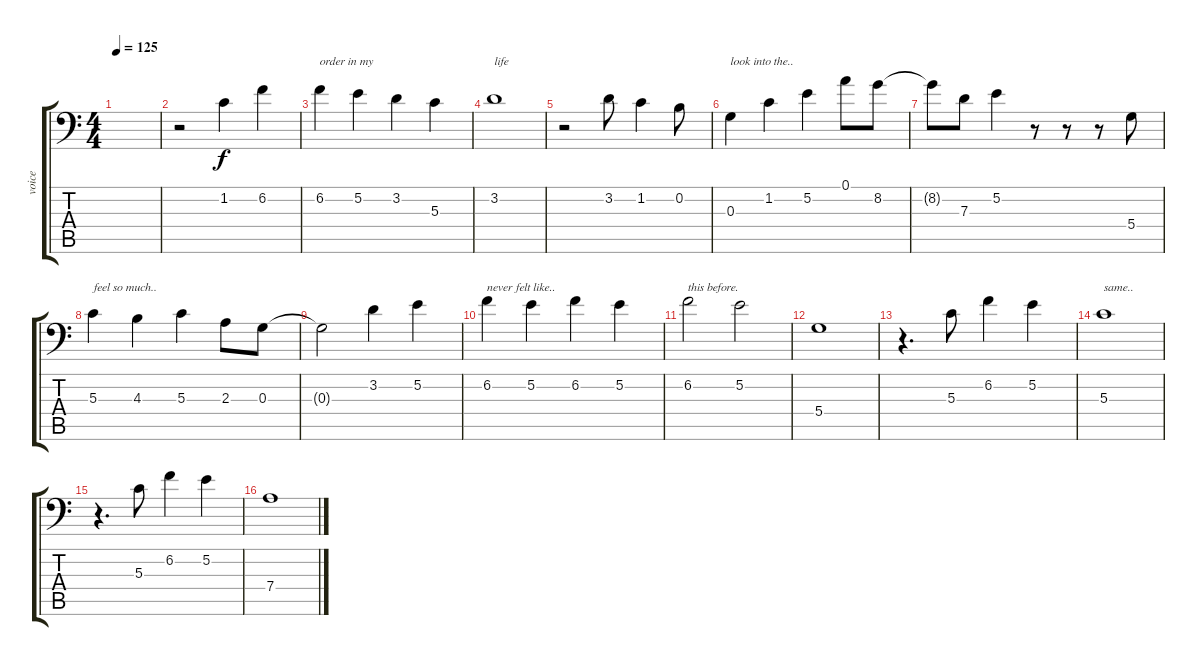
\track ("voice" "voice") {instrument lead3calliope}
\staff {score tabs}
\tuning (A4 B3 G3 D3 A2 E1) {hide}
\ts (4 4)
\tempo 125
\clef f4
\ks c
|
r.2 1.2.4 6.2.4 |
6.2.4{txt "order in my"} 5.2.4 3.2.4 5.3.4 |
3.2.1{txt "life"} |
r.2 3.2.8 1.2.4 0.2.8 |
0.3.4{txt "look into the.."} 1.2.4 5.2.4 0.1.8 8.2.8 |
8.2{t}.8 7.3.8 5.2.4 r.8 r.8 r.8 5.4.8 |
5.3.4{txt "feel so much.."} 4.3.4 5.3.4 2.3.8 0.3.8 |
0.3{t}.2 3.2.4 5.2.4 |
6.2.4{txt "never felt like.."} 5.2.4 6.2.4 5.2.4 |
6.2.2{txt "this before."} 5.2.2 |
5.4.1 |
r.4{d} 5.3.8 6.2.4 5.2.4 |
5.3.1{txt "same.."} |
r.4{d} 5.3.8 6.2.4 5.2.4 |
7.4.1
